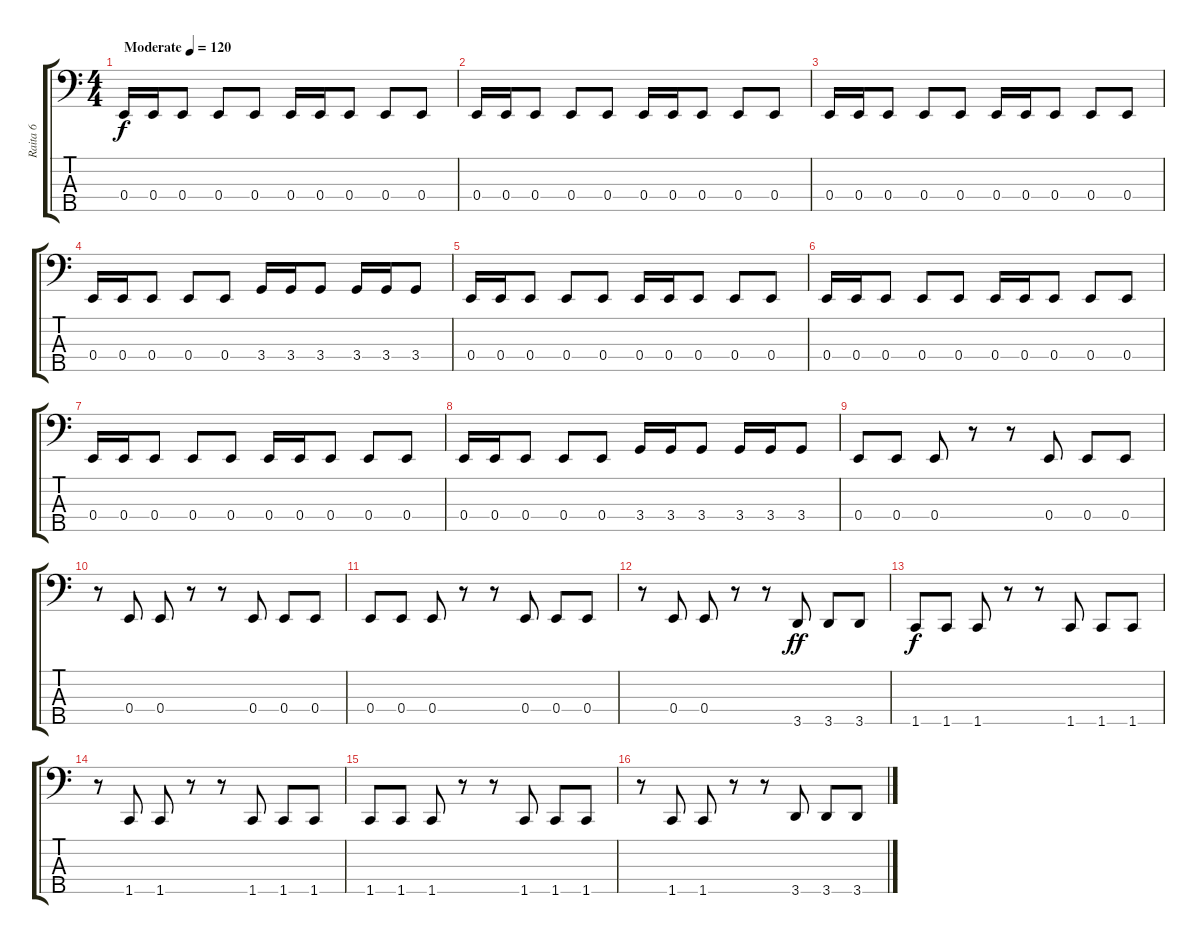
\track ("Raita 6" "Raita 6") {instrument electricbasspick}
\staff {score tabs}
\tuning (G2 D2 A1 E1 B0) {hide}
\ts (4 4)
\tempo (120 "Moderate")
\clef f4
\ks c
0.4.16{dy f instrument electricbasspick} 0.4.16 0.4.8 0.4.8 0.4.8 0.4.16 0.4.16 0.4.8 0.4.8 0.4.8 |
0.4.16 0.4.16 0.4.8 0.4.8 0.4.8 0.4.16 0.4.16 0.4.8 0.4.8 0.4.8 |
0.4.16 0.4.16 0.4.8 0.4.8 0.4.8 0.4.16 0.4.16 0.4.8 0.4.8 0.4.8 |
0.4.16 0.4.16 0.4.8 0.4.8 0.4.8 3.4.16 3.4.16 3.4.8 3.4.16 3.4.16 3.4.8 |
0.4.16 0.4.16 0.4.8 0.4.8 0.4.8 0.4.16 0.4.16 0.4.8 0.4.8 0.4.8 |
0.4.16 0.4.16 0.4.8 0.4.8 0.4.8 0.4.16 0.4.16 0.4.8 0.4.8 0.4.8 |
0.4.16 0.4.16 0.4.8 0.4.8 0.4.8 0.4.16 0.4.16 0.4.8 0.4.8 0.4.8 |
0.4.16 0.4.16 0.4.8 0.4.8 0.4.8 3.4.16 3.4.16 3.4.8 3.4.16 3.4.16 3.4.8 |
0.4.8 0.4.8 0.4.8 r.8 r.8 0.4.8 0.4.8 0.4.8 |
r.8 0.4.8 0.4.8 r.8 r.8 0.4.8 0.4.8 0.4.8 |
0.4.8 0.4.8 0.4.8 r.8 r.8 0.4.8 0.4.8 0.4.8 |
r.8 0.4.8 0.4.8 r.8 r.8 3.5.8{dy ff} 3.5.8 3.5.8 |
1.5.8{dy f} 1.5.8 1.5.8 r.8 r.8 1.5.8 1.5.8 1.5.8 |
r.8 1.5.8 1.5.8 r.8 r.8 1.5.8 1.5.8 1.5.8 |
1.5.8 1.5.8 1.5.8 r.8 r.8 1.5.8 1.5.8 1.5.8 |
r.8 1.5.8 1.5.8 r.8 r.8 3.5.8 3.5.8 3.5.8
